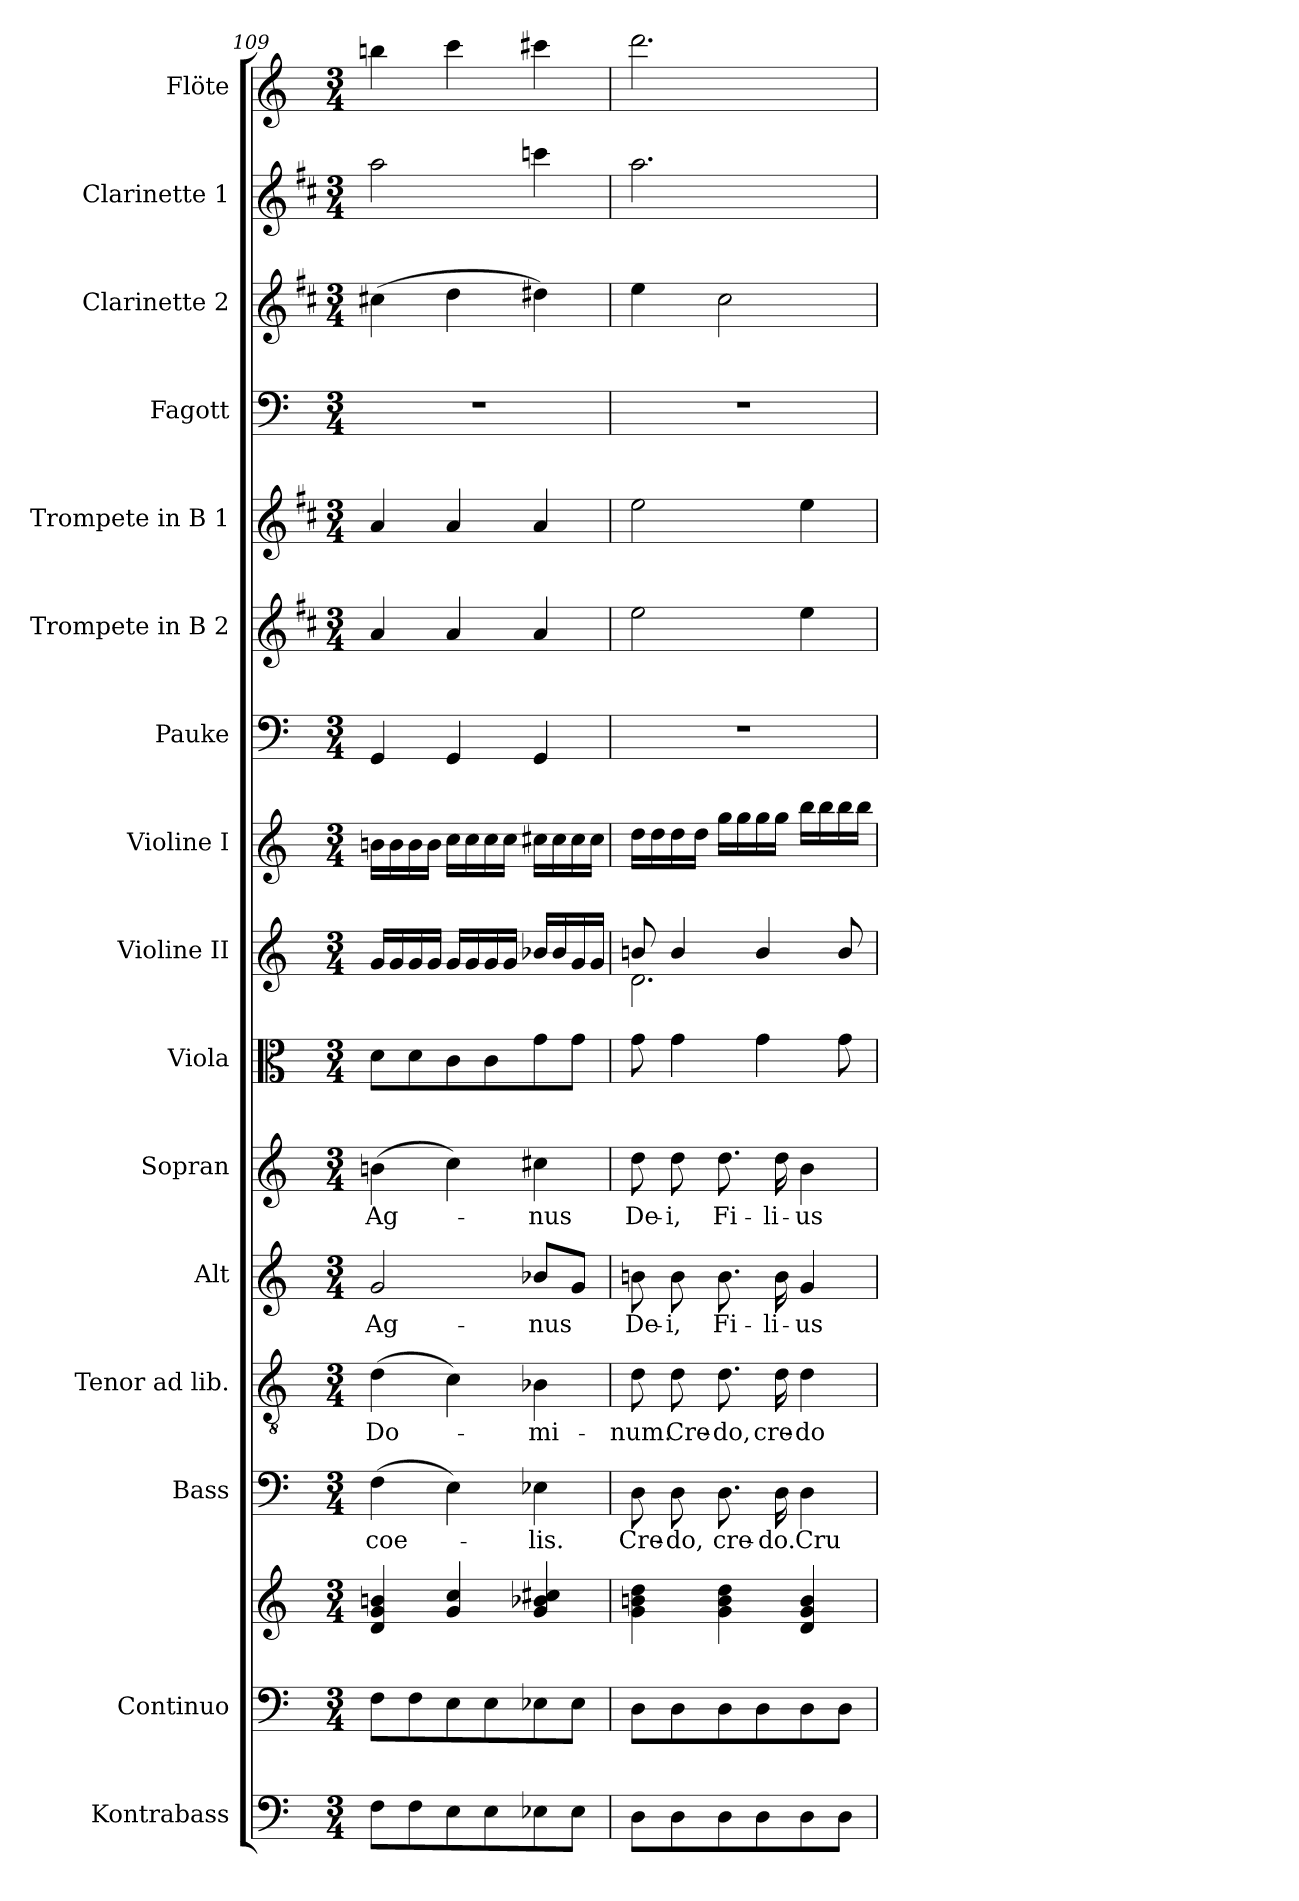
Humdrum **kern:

**kern	**kern	**kern	**kern	**text	**kern	**text	**kern	**text	**kern	**text	**kern	**kern	**kern	**kern	**kern	**kern	**kern	**kern	**kern	**kern
*part16	*part15	*part15	*part14	*part14	*part13	*part13	*part12	*part12	*part11	*part11	*part10	*part9	*part8	*part7	*part6	*part5	*part4	*part3	*part2	*part1
*staff17	*staff16	*staff15	*staff14	*staff14	*staff13	*staff13	*staff12	*staff12	*staff11	*staff11	*staff10	*staff9	*staff8	*staff7	*staff6	*staff5	*staff4	*staff3	*staff2	*staff1
*I"Kontrabass	*I"Continuo	*	*I"Bass	*	*I"Tenor ad lib.	*	*I"Alt	*	*I"Sopran	*	*I"Viola	*I"Violine II	*I"Violine I	*I"Pauke	*I"Trompete in B 2	*I"Trompete in B 1	*I"Fagott	*I"Clarinette 2	*I"Clarinette 1	*I"Flöte
*I'Kb.	*I'cont.	*	*I'B	*	*I'T	*	*I'A	*	*I'S	*	*I'Vla.	*I'Vl. II	*I'Vl. I	*I'Pk.	*	*	*I'Fg.	*I'Cl. 2	*I'Cl. 1	*I'Fl.
*clefF4	*clefF4	*clefG2	*clefF4	*	*clefGv2	*	*clefG2	*	*clefG2	*	*clefC3	*clefG2	*clefG2	*clefF4	*clefG2	*clefG2	*clefF4	*clefG2	*clefG2	*clefG2
*ITrd7c12	*	*	*	*	*	*	*	*	*	*	*	*	*	*	*ITrd1c2	*ITrd1c2	*	*ITrd1c2	*ITrd1c2	*
*k[]	*k[]	*k[]	*k[]	*	*k[]	*	*k[]	*	*k[]	*	*k[]	*k[]	*k[]	*k[]	*k[]	*k[]	*k[]	*k[]	*k[]	*k[]
*C:	*C:	*C:	*C:	*	*C:	*	*C:	*	*C:	*	*C:	*C:	*C:	*C:	*C:	*C:	*C:	*C:	*C:	*C:
*M3/4	*M3/4	*M3/4	*M3/4	*	*M3/4	*	*M3/4	*	*M3/4	*	*M3/4	*M3/4	*M3/4	*M3/4	*M3/4	*M3/4	*M3/4	*M3/4	*M3/4	*M3/4
=109	=109	=109	=109	=109	=109	=109	=109	=109	=109	=109	=109	=109	=109	=109	=109	=109	=109	=109	=109	=109
!	!	!	!	!LO:LY:b	!	!LO:LY:b	!	!LO:LY:b	!	!LO:LY:b	!	!	!	!	!	!	!	!	!	!
8FF\L	8F\L	4d/ 4g/ 4bn/	(>4F\	coe-	(>4d\	Do-	2g/	Ag-	(>4bn\	Ag-	8d\L	16g/LL	16bn\LL	4GG/	4g/	4g/	2.r	(>4bn\	2gg\	4bbn\
.	.	.	.	.	.	.	.	.	.	.	.	16g/	16b\	.	.	.	.	.	.	.
8FF\	8F\	.	.	.	.	.	.	.	.	.	8d\	16g/	16b\	.	.	.	.	.	.	.
.	.	.	.	.	.	.	.	.	.	.	.	16g/JJ	16b\JJ	.	.	.	.	.	.	.
8EE\	8E\	4g/ 4cc/	4E\)	.	4c\)	.	.	.	4cc\)	.	8c\	16g/LL	16cc\LL	4GG/	4g/	4g/	.	4cc\	.	4ccc\
.	.	.	.	.	.	.	.	.	.	.	.	16g/	16cc\	.	.	.	.	.	.	.
8EE\	8E\	.	.	.	.	.	.	.	.	.	8c\	16g/	16cc\	.	.	.	.	.	.	.
.	.	.	.	.	.	.	.	.	.	.	.	16g/JJ	16cc\JJ	.	.	.	.	.	.	.
!	!	!	!	!LO:LY:b	!	!LO:LY:b	!	!LO:LY:b	!	!LO:LY:b	!	!	!	!	!	!	!	!	!	!
8EE-X\	8E-X\	4g/ 4b-X/ 4cc#X/	4E-X\	-lis.	4B-X\	-mi-	8b-X/L	-nus	4cc#X\	-nus	8g\	16b-X/LL	16cc#X\LL	4GG/	4g/	4g/	.	4cc#X\)	4bb-X\	4ccc#X\
.	.	.	.	.	.	.	.	.	.	.	.	16b-/	16cc#\	.	.	.	.	.	.	.
8EE-\J	8E-\J	.	.	.	.	.	8g/J	.	.	.	8g\J	16g/	16cc#\	.	.	.	.	.	.	.
.	.	.	.	.	.	.	.	.	.	.	.	16g/JJ	16cc#\JJ	.	.	.	.	.	.	.
!!LO:PB:g=z
=110	=110	=110	=110	=110	=110	=110	=110	=110	=110	=110	=110	=110	=110	=110	=110	=110	=110	=110	=110	=110
!	!	!	!	!LO:LY:b	!	!LO:LY:b	!	!LO:LY:b	!	!LO:LY:b	!	!	!	!	!	!	!	!	!	!
*	*	*	*	*	*	*	*	*	*	*	*	*^	*	*	*	*	*	*	*	*
8DD\L	8D\L	4g\ 4bn\ 4dd\	8D\	Cre-	8d\	-num.	8bn\	De-	8dd\	De-	8g\	8bn/	2.d\	16dd\LL	2.r	2dd\	2dd\	2.r	4dd\	2.gg\	2.ddd\
.	.	.	.	.	.	.	.	.	.	.	.	.	.	16dd\	.	.	.	.	.	.	.
!	!	!	!	!LO:LY:b	!	!LO:LY:b	!	!LO:LY:b	!	!LO:LY:b	!	!	!	!	!	!	!	!	!	!	!
8DD\	8D\	.	8D\	-do,	8d\	Cre-	8b\	-i,	8dd\	-i,	4g\	4b/	.	16dd\	.	.	.	.	.	.	.
.	.	.	.	.	.	.	.	.	.	.	.	.	.	16dd\JJ	.	.	.	.	.	.	.
!	!	!	!	!LO:LY:b	!	!LO:LY:b	!	!LO:LY:b	!	!LO:LY:b	!	!	!	!	!	!	!	!	!	!	!
8DD\	8D\	4g\ 4b\ 4dd\	8.D\	cre-	8.d\	-do,	8.b\	Fi-	8.dd\	Fi-	.	.	.	16gg\LL	.	.	.	.	2b\	.	.
.	.	.	.	.	.	.	.	.	.	.	.	.	.	16gg\	.	.	.	.	.	.	.
8DD\	8D\	.	.	.	.	.	.	.	.	.	4g\	4b/	.	16gg\	.	.	.	.	.	.	.
!	!	!	!	!LO:LY:b	!	!LO:LY:b	!	!LO:LY:b	!	!LO:LY:b	!	!	!	!	!	!	!	!	!	!	!
.	.	.	16D\	-do.	16d\	cre-	16b\	-li-	16dd\	-li-	.	.	.	16gg\JJ	.	.	.	.	.	.	.
!	!	!	!	!LO:LY:b	!	!LO:LY:b	!	!LO:LY:b	!	!LO:LY:b	!	!	!	!	!	!	!	!	!	!	!
8DD\	8D\	4d/ 4g/ 4b/	4D\	Cru-	4d\	-do	4g/	-us	4b\	-us	.	.	.	16bb\LL	.	4dd\	4dd\	.	.	.	.
.	.	.	.	.	.	.	.	.	.	.	.	.	.	16bb\	.	.	.	.	.	.	.
8DD\J	8D\J	.	.	.	.	.	.	.	.	.	8g\	8b/	.	16bb\	.	.	.	.	.	.	.
.	.	.	.	.	.	.	.	.	.	.	.	.	.	16bb\JJ	.	.	.	.	.	.	.
*	*	*	*	*	*	*	*	*	*	*	*	*v	*v	*	*	*	*	*	*	*	*
=	=	=	=	=	=	=	=	=	=	=	=	=	=	=	=	=	=	=	=	=
*-	*-	*-	*-	*-	*-	*-	*-	*-	*-	*-	*-	*-	*-	*-	*-	*-	*-	*-	*-	*-
